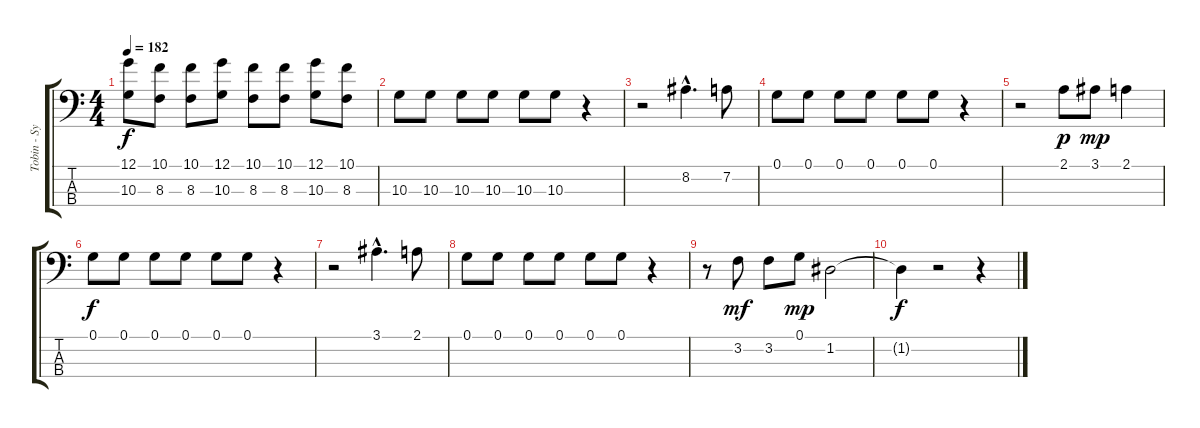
\track ("Tobin - Synth Bass" "Tobin - Sy") {instrument synthbass2}
\staff {score tabs}
\tuning (G2 D2 A1 E1) {hide}
\ts (4 4)
\tempo 182
\clef f4
\ks c
(12.1 10.3).8{dy f} (10.1 8.3).8 (10.1 8.3).8 (12.1 10.3).8 (10.1 8.3).8 (10.1 8.3).8 (12.1 10.3).8 (10.1 8.3).8 |
10.3.8 10.3.8 10.3.8 10.3.8 10.3.8 10.3.8 r.4 |
r.2 8.2{hac}.4{d} 7.2.8 |
0.1.8 0.1.8 0.1.8 0.1.8 0.1.8 0.1.8 r.4 |
r.2 2.1.8{dy p} 3.1.8{dy mp} 2.1.4 |
0.1.8{dy f} 0.1.8 0.1.8 0.1.8 0.1.8 0.1.8 r.4 |
r.2 3.1{hac}.4{d} 2.1.8 |
0.1.8 0.1.8 0.1.8 0.1.8 0.1.8 0.1.8 r.4 |
r.8 3.2.8{dy mf} 3.2.8 0.1.8{dy mp} 1.2.2 |
1.2{t}.4{dy f} r.2 r.4
